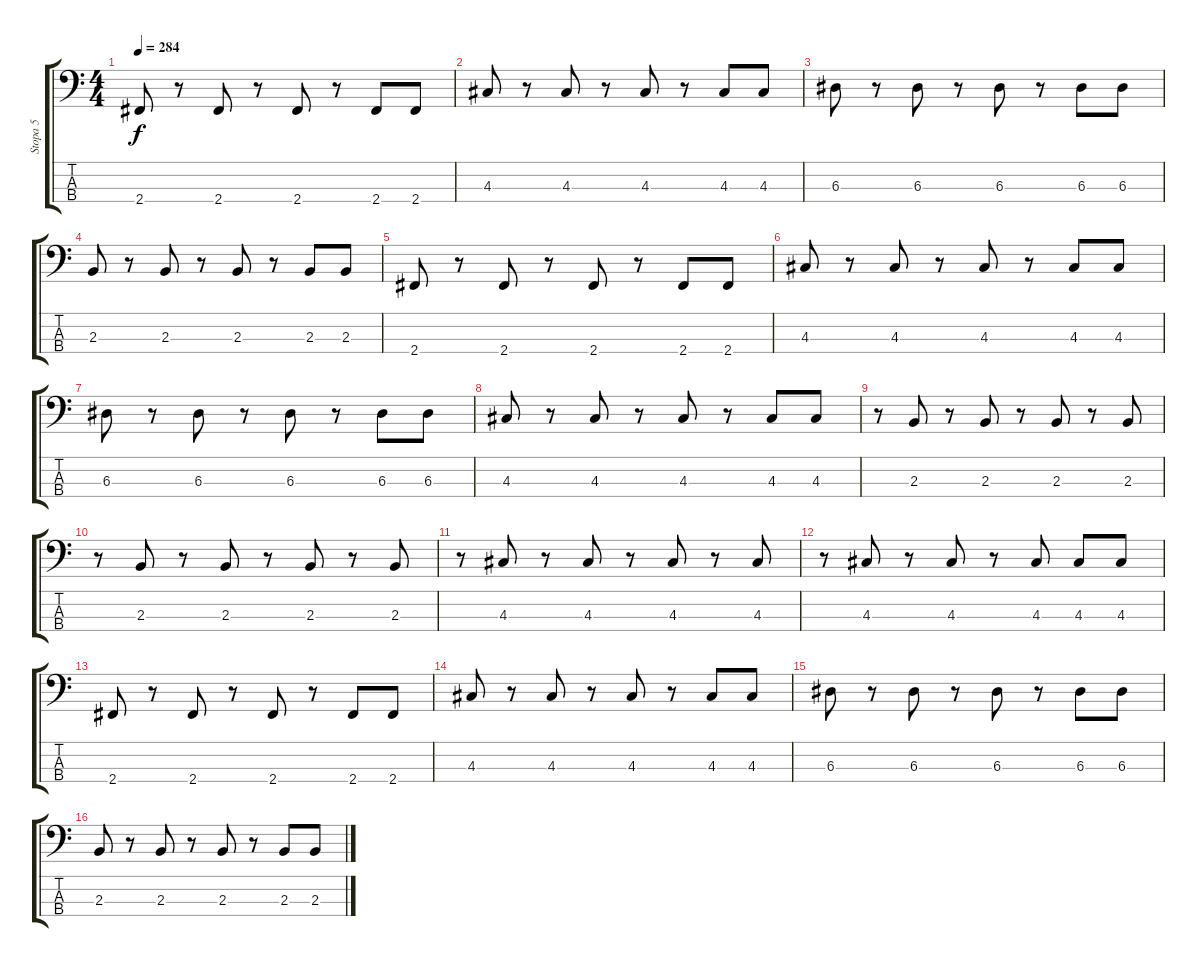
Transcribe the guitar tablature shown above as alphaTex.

\track ("Stopa 5" "Stopa 5") {instrument electricbassfinger}
\staff {score tabs}
\tuning (G2 D2 A1 E1) {hide}
\ts (4 4)
\tempo 284
\clef f4
\ks c
2.4.8{dy f} r.8 2.4.8 r.8 2.4.8 r.8 2.4.8 2.4.8 |
4.3.8 r.8 4.3.8 r.8 4.3.8 r.8 4.3.8 4.3.8 |
6.3.8 r.8 6.3.8 r.8 6.3.8 r.8 6.3.8 6.3.8 |
2.3.8 r.8 2.3.8 r.8 2.3.8 r.8 2.3.8 2.3.8 |
2.4.8 r.8 2.4.8 r.8 2.4.8 r.8 2.4.8 2.4.8 |
4.3.8 r.8 4.3.8 r.8 4.3.8 r.8 4.3.8 4.3.8 |
6.3.8 r.8 6.3.8 r.8 6.3.8 r.8 6.3.8 6.3.8 |
4.3.8 r.8 4.3.8 r.8 4.3.8 r.8 4.3.8 4.3.8 |
r.8 2.3.8 r.8 2.3.8 r.8 2.3.8 r.8 2.3.8 |
r.8 2.3.8 r.8 2.3.8 r.8 2.3.8 r.8 2.3.8 |
r.8 4.3.8 r.8 4.3.8 r.8 4.3.8 r.8 4.3.8 |
r.8 4.3.8 r.8 4.3.8 r.8 4.3.8 4.3.8 4.3.8 |
2.4.8 r.8 2.4.8 r.8 2.4.8 r.8 2.4.8 2.4.8 |
4.3.8 r.8 4.3.8 r.8 4.3.8 r.8 4.3.8 4.3.8 |
6.3.8 r.8 6.3.8 r.8 6.3.8 r.8 6.3.8 6.3.8 |
2.3.8 r.8 2.3.8 r.8 2.3.8 r.8 2.3.8 2.3.8
